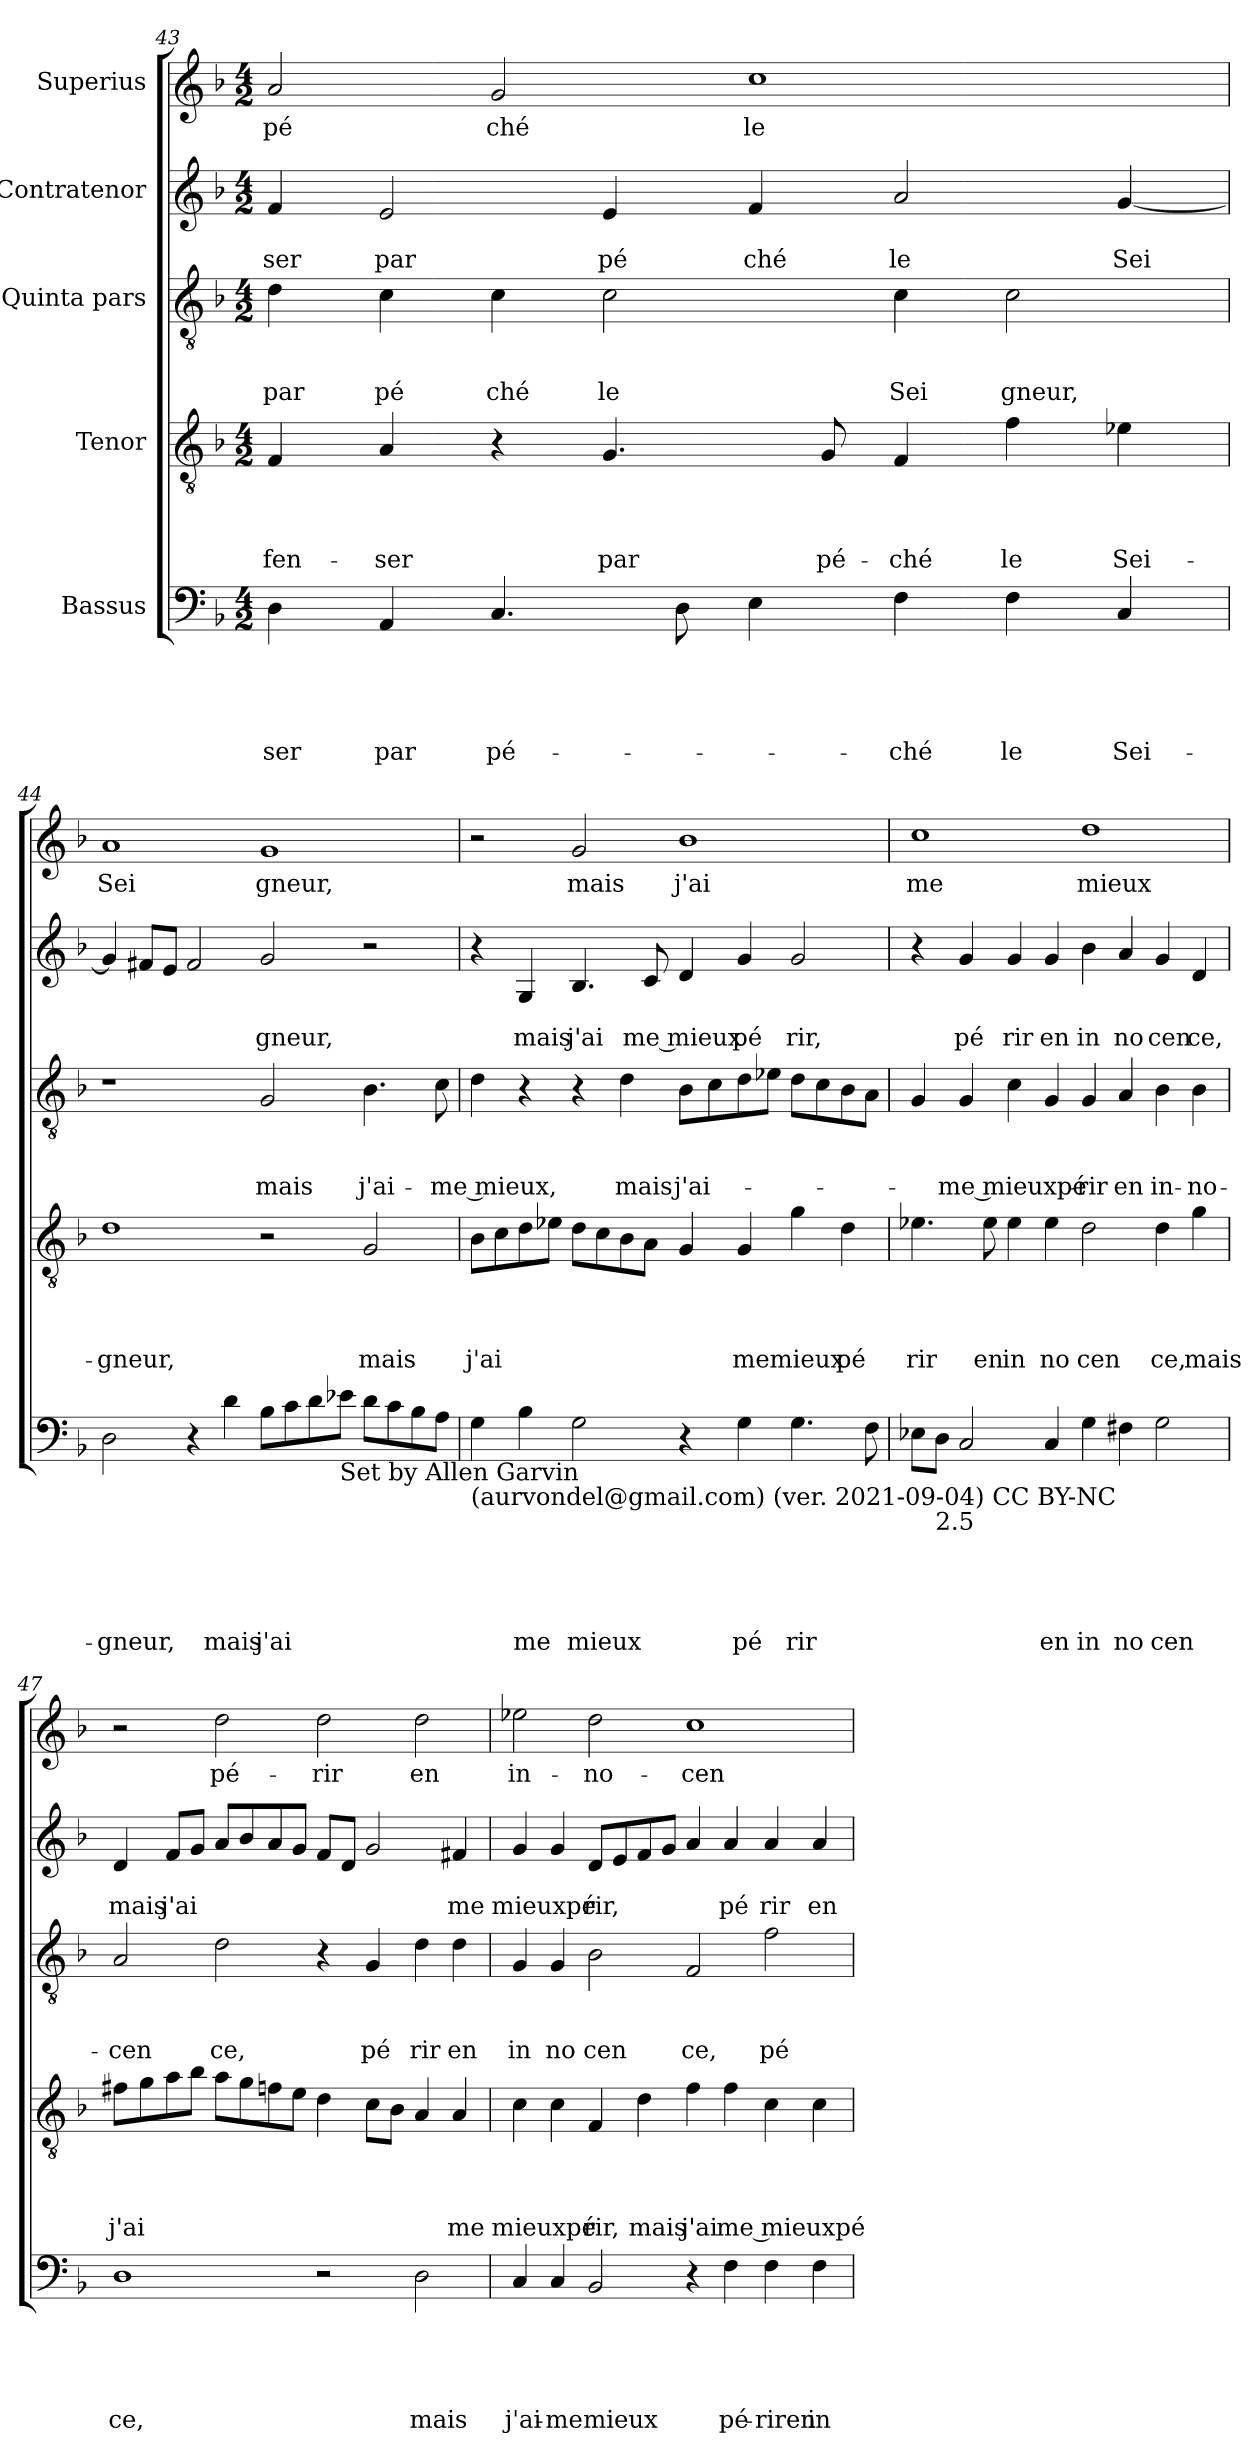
**kern	**text	**text	**text	**text	**text	**kern	**text	**text	**text	**text	**kern	**text	**text	**text	**kern	**text	**text	**kern	**text
*part5	*part5	*part5	*part5	*part5	*part5	*part4	*part4	*part4	*part4	*part4	*part3	*part3	*part3	*part3	*part2	*part2	*part2	*part1	*part1
*staff5	*staff5	*staff5	*staff5	*staff5	*staff5	*staff4	*staff4	*staff4	*staff4	*staff4	*staff3	*staff3	*staff3	*staff3	*staff2	*staff2	*staff2	*staff1	*staff1
*I"Bassus	*	*	*	*	*	*I"Tenor	*	*	*	*	*I"Quinta pars	*	*	*	*I"Contratenor	*	*	*I"Superius	*
*clefF4	*	*	*	*	*	*clefGv2	*	*	*	*	*clefGv2	*	*	*	*clefG2	*	*	*clefG2	*
*k[b-]	*	*	*	*	*	*k[b-]	*	*	*	*	*k[b-]	*	*	*	*k[b-]	*	*	*k[b-]	*
*F:	*	*	*	*	*	*F:	*	*	*	*	*F:	*	*	*	*F:	*	*	*F:	*
*M4/2	*	*	*	*	*	*M4/2	*	*	*	*	*M4/2	*	*	*	*M4/2	*	*	*M4/2	*
=43	=43	=43	=43	=43	=43	=43	=43	=43	=43	=43	=43	=43	=43	=43	=43	=43	=43	=43	=43
!	!	!	!	!	!LO:LY:b	!	!	!	!	!LO:LY:b	!	!	!	!LO:LY:b	!	!	!LO:LY:b	!	!LO:LY:b
4D\	.	.	.	.	-ser	4F/	.	.	.	-fen-	4d\	.	.	par	4f/	.	ser	2a/	pé
!	!	!	!	!	!LO:LY:b	!	!	!	!	!LO:LY:b	!	!	!	!LO:LY:b	!	!	!LO:LY:b	!	!
4AA/	.	.	.	.	par	4A/	.	.	.	-ser	4c\	.	.	pé	2e/	.	par	.	.
!	!	!	!	!	!LO:LY:b	!	!	!	!	!	!	!	!	!LO:LY:b	!	!	!	!	!LO:LY:b
4.C/	.	.	.	.	pé-	4r	.	.	.	.	4c\	.	.	ché	.	.	.	2g/	ché
!	!	!	!	!	!	!	!	!	!	!LO:LY:b	!	!	!	!LO:LY:b	!	!	!LO:LY:b	!	!
.	.	.	.	.	.	4.G/	.	.	.	par	2c\	.	.	le	4e/	.	pé	.	.
8D\	.	.	.	.	.	.	.	.	.	.	.	.	.	.	.	.	.	.	.
!	!	!	!	!	!	!	!	!	!	!	!	!	!	!	!	!	!LO:LY:b	!	!LO:LY:b
4E\	.	.	.	.	.	.	.	.	.	.	.	.	.	.	4f/	.	ché	1cc	le
!	!	!	!	!	!	!	!	!	!	!LO:LY:b	!	!	!	!	!	!	!	!	!
.	.	.	.	.	.	8G/	.	.	.	pé-	.	.	.	.	.	.	.	.	.
!	!	!	!	!	!LO:LY:b	!	!	!	!	!LO:LY:b	!	!	!	!LO:LY:b	!	!	!LO:LY:b	!	!
4F\	.	.	.	.	-ché	4F/	.	.	.	-ché	4c\	.	.	Sei	2a/	.	le	.	.
!	!	!	!	!	!LO:LY:b	!	!	!	!	!LO:LY:b	!	!	!	!LO:LY:b	!	!	!	!	!
4F\	.	.	.	.	le	4f\	.	.	.	le	2c\	.	.	gneur,	.	.	.	.	.
!	!	!	!	!	!LO:LY:b	!	!	!	!	!LO:LY:b	!	!	!	!	!	!	!LO:LY:b	!	!
4C/	.	.	.	.	Sei-	4e-X\	.	.	.	Sei-	.	.	.	.	[<4g/	.	Sei	.	.
!!LO:LB:g=z
=44	=44	=44	=44	=44	=44	=44	=44	=44	=44	=44	=44	=44	=44	=44	=44	=44	=44	=44	=44
!	!	!	!	!	!LO:LY:b	!	!	!	!	!LO:LY:b	!	!	!	!	!	!	!	!	!LO:LY:b
2D\	.	.	.	.	-gneur,	1d	.	.	.	-gneur,	1r	.	.	.	4g/]	.	.	1a	Sei
.	.	.	.	.	.	.	.	.	.	.	.	.	.	.	8f#X/L	.	.	.	.
.	.	.	.	.	.	.	.	.	.	.	.	.	.	.	8e/J	.	.	.	.
4r	.	.	.	.	.	.	.	.	.	.	.	.	.	.	2f#/	.	.	.	.
!	!	!	!	!	!LO:LY:b	!	!	!	!	!	!	!	!	!	!	!	!	!	!
4d\	.	.	.	.	mais	.	.	.	.	.	.	.	.	.	.	.	.	.	.
!	!	!	!	!	!LO:LY:b	!	!	!	!	!	!	!	!	!LO:LY:b	!	!	!LO:LY:b	!	!LO:LY:b
8B-\L	.	.	.	.	j'ai	2r	.	.	.	.	2G/	.	.	mais	2g/	.	gneur,	1g	gneur,
8c\	.	.	.	.	.	.	.	.	.	.	.	.	.	.	.	.	.	.	.
8d\	.	.	.	.	.	.	.	.	.	.	.	.	.	.	.	.	.	.	.
!LO:TX:b:t=Set by Allen Garvin	!	!	!	!	!	!	!	!	!	!	!	!	!	!	!	!	!	!	!
8e-X\J	.	.	.	.	.	.	.	.	.	.	.	.	.	.	.	.	.	.	.
!	!	!	!	!	!	!	!	!	!	!LO:LY:b	!	!	!	!LO:LY:b	!	!	!	!	!
8d\L	.	.	.	.	.	2G/	.	.	.	mais	4.B-\	.	.	j'ai-	2r	.	.	.	.
8c\	.	.	.	.	.	.	.	.	.	.	.	.	.	.	.	.	.	.	.
8B-\	.	.	.	.	.	.	.	.	.	.	.	.	.	.	.	.	.	.	.
!	!	!	!	!	!	!	!	!	!	!	!	!	!	!LO:LY:b	!	!	!	!	!
8A\J	.	.	.	.	.	.	.	.	.	.	8c\	.	.	-me mieux,	.	.	.	.	.
=45	=45	=45	=45	=45	=45	=45	=45	=45	=45	=45	=45	=45	=45	=45	=45	=45	=45	=45	=45
!LO:TX:b:t=(aurvondel@gmail.com) (ver. 2021-09-04) CC BY-NC	!	!	!	!	!	!	!	!	!	!	!	!	!	!	!	!	!	!	!
!	!	!	!	!	!	!	!	!	!	!LO:LY:b	!	!	!	!	!	!	!	!	!
4G\	.	.	.	.	.	8B-\L	.	.	.	j'ai	4d\	.	.	.	4r	.	.	2r	.
.	.	.	.	.	.	8c\	.	.	.	.	.	.	.	.	.	.	.	.	.
!	!	!	!	!	!LO:LY:b	!	!	!	!	!	!	!	!	!	!	!	!LO:LY:b	!	!
4B-\	.	.	.	.	me	8d\	.	.	.	.	4r	.	.	.	4G/	.	mais	.	.
.	.	.	.	.	.	8e-X\J	.	.	.	.	.	.	.	.	.	.	.	.	.
!	!	!	!	!	!LO:LY:b	!	!	!	!	!	!	!	!	!	!	!	!LO:LY:b	!	!LO:LY:b
2G\	.	.	.	.	mieux	8d\L	.	.	.	.	4r	.	.	.	4.B-/	.	j'ai	2g/	mais
.	.	.	.	.	.	8c\	.	.	.	.	.	.	.	.	.	.	.	.	.
!	!	!	!	!	!	!	!	!	!	!	!	!	!	!LO:LY:b	!	!	!	!	!
.	.	.	.	.	.	8B-\	.	.	.	.	4d\	.	.	mais	.	.	.	.	.
!	!	!	!	!	!	!	!	!	!	!	!	!	!	!	!	!	!LO:LY:b	!	!
.	.	.	.	.	.	8A\J	.	.	.	.	.	.	.	.	8c/	.	me mieux	.	.
!	!	!	!	!	!	!	!	!	!	!	!	!	!	!LO:LY:b	!	!	!	!	!LO:LY:b
4r	.	.	.	.	.	4G/	.	.	.	.	8B-\L	.	.	j'ai-	4d/	.	.	1b-	j'ai
.	.	.	.	.	.	.	.	.	.	.	8c\	.	.	.	.	.	.	.	.
!	!	!	!	!	!LO:LY:b	!	!	!	!	!LO:LY:b	!	!	!	!	!	!	!LO:LY:b	!	!
4G\	.	.	.	.	pé	4G/	.	.	.	me	8d\	.	.	.	4g/	.	pé	.	.
.	.	.	.	.	.	.	.	.	.	.	8e-X\J	.	.	.	.	.	.	.	.
!	!	!	!	!	!LO:LY:b	!	!	!	!	!LO:LY:b	!	!	!	!	!	!	!LO:LY:b	!	!
4.G\	.	.	.	.	rir	4g\	.	.	.	mieux	8d\L	.	.	.	2g/	.	rir,	.	.
.	.	.	.	.	.	.	.	.	.	.	8c\	.	.	.	.	.	.	.	.
!	!	!	!	!	!	!	!	!	!	!LO:LY:b	!	!	!	!	!	!	!	!	!
.	.	.	.	.	.	4d\	.	.	.	pé	8B-\	.	.	.	.	.	.	.	.
8F\	.	.	.	.	.	.	.	.	.	.	8A\J	.	.	.	.	.	.	.	.
=46	=46	=46	=46	=46	=46	=46	=46	=46	=46	=46	=46	=46	=46	=46	=46	=46	=46	=46	=46
!	!	!	!	!	!	!	!	!	!	!LO:LY:b	!	!	!	!	!	!	!	!	!LO:LY:b
8E-X\L	.	.	.	.	.	4.e-X\	.	.	.	rir	4G/	.	.	.	4r	.	.	1cc	me
!LO:TX:b:t=2.5	!	!	!	!	!	!	!	!	!	!	!	!	!	!	!	!	!	!	!
8D\J	.	.	.	.	.	.	.	.	.	.	.	.	.	.	.	.	.	.	.
!	!	!	!	!	!	!	!	!	!	!	!	!	!	!LO:LY:b	!	!	!LO:LY:b	!	!
2C/	.	.	.	.	.	.	.	.	.	.	4G/	.	.	-me mieuxpé-	4g/	.	pé	.	.
!	!	!	!	!	!	!	!	!	!	!LO:LY:b	!	!	!	!	!	!	!	!	!
.	.	.	.	.	.	8e-\	.	.	.	en	.	.	.	.	.	.	.	.	.
!	!	!	!	!	!	!	!	!	!	!LO:LY:b	!	!	!	!	!	!	!LO:LY:b	!	!
.	.	.	.	.	.	4e-\	.	.	.	in	4c\	.	.	.	4g/	.	rir	.	.
!	!	!	!	!	!LO:LY:b	!	!	!	!	!LO:LY:b	!	!	!	!	!	!	!LO:LY:b	!	!
4C/	.	.	.	.	en	4e-\	.	.	.	no	4G/	.	.	.	4g/	.	en	.	.
!	!	!	!	!	!LO:LY:b	!	!	!	!	!LO:LY:b	!	!	!	!LO:LY:b	!	!	!LO:LY:b	!	!LO:LY:b
4G\	.	.	.	.	in	2d\	.	.	.	cen	4G/	.	.	-rir	4b-\	.	in	1dd	mieux
!	!	!	!	!	!LO:LY:b	!	!	!	!	!	!	!	!	!LO:LY:b	!	!	!LO:LY:b	!	!
4F#X\	.	.	.	.	no	.	.	.	.	.	4A/	.	.	en	4a/	.	no	.	.
!	!	!	!	!	!LO:LY:b	!	!	!	!	!LO:LY:b	!	!	!	!LO:LY:b	!	!	!LO:LY:b	!	!
2G\	.	.	.	.	cen	4d\	.	.	.	ce,	4B-\	.	.	in-	4g/	.	cen	.	.
!	!	!	!	!	!	!	!	!	!	!LO:LY:b	!	!	!	!LO:LY:b	!	!	!LO:LY:b	!	!
.	.	.	.	.	.	4g\	.	.	.	mais	4B-\	.	.	-no-	4d/	.	ce,	.	.
!!LO:PB:g=z
=47	=47	=47	=47	=47	=47	=47	=47	=47	=47	=47	=47	=47	=47	=47	=47	=47	=47	=47	=47
!	!	!	!	!	!LO:LY:b	!	!	!	!	!LO:LY:b	!	!	!	!LO:LY:b	!	!	!LO:LY:b	!	!
1D	.	.	.	.	ce,	8f#X\L	.	.	.	j'ai	2A/	.	.	-cen	4d/	.	mais	2r	.
.	.	.	.	.	.	8g\	.	.	.	.	.	.	.	.	.	.	.	.	.
!	!	!	!	!	!	!	!	!	!	!	!	!	!	!	!	!	!LO:LY:b	!	!
.	.	.	.	.	.	8a\	.	.	.	.	.	.	.	.	8f/L	.	j'ai	.	.
.	.	.	.	.	.	8b-\J	.	.	.	.	.	.	.	.	8g/J	.	.	.	.
!	!	!	!	!	!	!	!	!	!	!	!	!	!	!LO:LY:b	!	!	!	!	!LO:LY:b
.	.	.	.	.	.	8a\L	.	.	.	.	2d\	.	.	ce,	8a/L	.	.	2dd\	pé-
.	.	.	.	.	.	8g\	.	.	.	.	.	.	.	.	8b-/	.	.	.	.
.	.	.	.	.	.	8fn\	.	.	.	.	.	.	.	.	8a/	.	.	.	.
.	.	.	.	.	.	8e\J	.	.	.	.	.	.	.	.	8g/J	.	.	.	.
!	!	!	!	!	!	!	!	!	!	!	!	!	!	!	!	!	!	!	!LO:LY:b
2r	.	.	.	.	.	4d\	.	.	.	.	4r	.	.	.	8f/L	.	.	2dd\	-rir
.	.	.	.	.	.	.	.	.	.	.	.	.	.	.	8d/J	.	.	.	.
!	!	!	!	!	!	!	!	!	!	!	!	!	!	!LO:LY:b	!	!	!	!	!
.	.	.	.	.	.	8c\L	.	.	.	.	4G/	.	.	pé	2g/	.	.	.	.
.	.	.	.	.	.	8B-\J	.	.	.	.	.	.	.	.	.	.	.	.	.
!	!	!	!	!	!LO:LY:b	!	!	!	!	!	!	!	!	!LO:LY:b	!	!	!	!	!LO:LY:b
2D\	.	.	.	.	mais	4A/	.	.	.	.	4d\	.	.	rir	.	.	.	2dd\	en
!	!	!	!	!	!	!	!	!	!	!LO:LY:b	!	!	!	!LO:LY:b	!	!	!LO:LY:b	!	!
.	.	.	.	.	.	4A/	.	.	.	me	4d\	.	.	en	4f#X/	.	me	.	.
=48	=48	=48	=48	=48	=48	=48	=48	=48	=48	=48	=48	=48	=48	=48	=48	=48	=48	=48	=48
!	!	!	!	!	!LO:LY:b	!	!	!	!	!LO:LY:b	!	!	!	!LO:LY:b	!	!	!LO:LY:b	!	!LO:LY:b
4C/	.	.	.	.	j'ai-	4c\	.	.	.	mieuxpé	4G/	.	.	in	4g/	.	mieuxpé	2ee-X\	in-
!	!	!	!	!	!LO:LY:b	!	!	!	!	!	!	!	!	!LO:LY:b	!	!	!	!	!
4C/	.	.	.	.	-me	4c\	.	.	.	.	4G/	.	.	no	4g/	.	.	.	.
!	!	!	!	!	!LO:LY:b	!	!	!	!	!LO:LY:b	!	!	!	!LO:LY:b	!	!	!LO:LY:b	!	!LO:LY:b
2BB-/	.	.	.	.	mieux	4F/	.	.	.	rir,	2B-\	.	.	cen	8d/L	.	rir,	2dd\	-no-
.	.	.	.	.	.	.	.	.	.	.	.	.	.	.	8e/	.	.	.	.
!	!	!	!	!	!	!	!	!	!	!LO:LY:b	!	!	!	!	!	!	!	!	!
.	.	.	.	.	.	4d\	.	.	.	mais	.	.	.	.	8f/	.	.	.	.
.	.	.	.	.	.	.	.	.	.	.	.	.	.	.	8g/J	.	.	.	.
!	!	!	!	!	!	!	!	!	!	!LO:LY:b	!	!	!	!LO:LY:b	!	!	!	!	!LO:LY:b
4r	.	.	.	.	.	4f\	.	.	.	j'ai	2F/	.	.	ce,	4a/	.	.	1cc	-cen-
!	!	!	!	!	!LO:LY:b	!	!	!	!	!LO:LY:b	!	!	!	!	!	!	!LO:LY:b	!	!
4F\	.	.	.	.	pé-	4f\	.	.	.	me mieuxpé	.	.	.	.	4a/	.	pé	.	.
!	!	!	!	!	!LO:LY:b	!	!	!	!	!	!	!	!	!LO:LY:b	!	!	!LO:LY:b	!	!
4F\	.	.	.	.	-riren	4c\	.	.	.	.	2f\	.	.	pé	4a/	.	rir	.	.
!	!	!	!	!	!LO:LY:b	!	!	!	!	!	!	!	!	!	!	!	!LO:LY:b	!	!
4F\	.	.	.	.	in-	4c\	.	.	.	.	.	.	.	.	4a/	.	en	.	.
=	=	=	=	=	=	=	=	=	=	=	=	=	=	=	=	=	=	=	=
*-	*-	*-	*-	*-	*-	*-	*-	*-	*-	*-	*-	*-	*-	*-	*-	*-	*-	*-	*-
